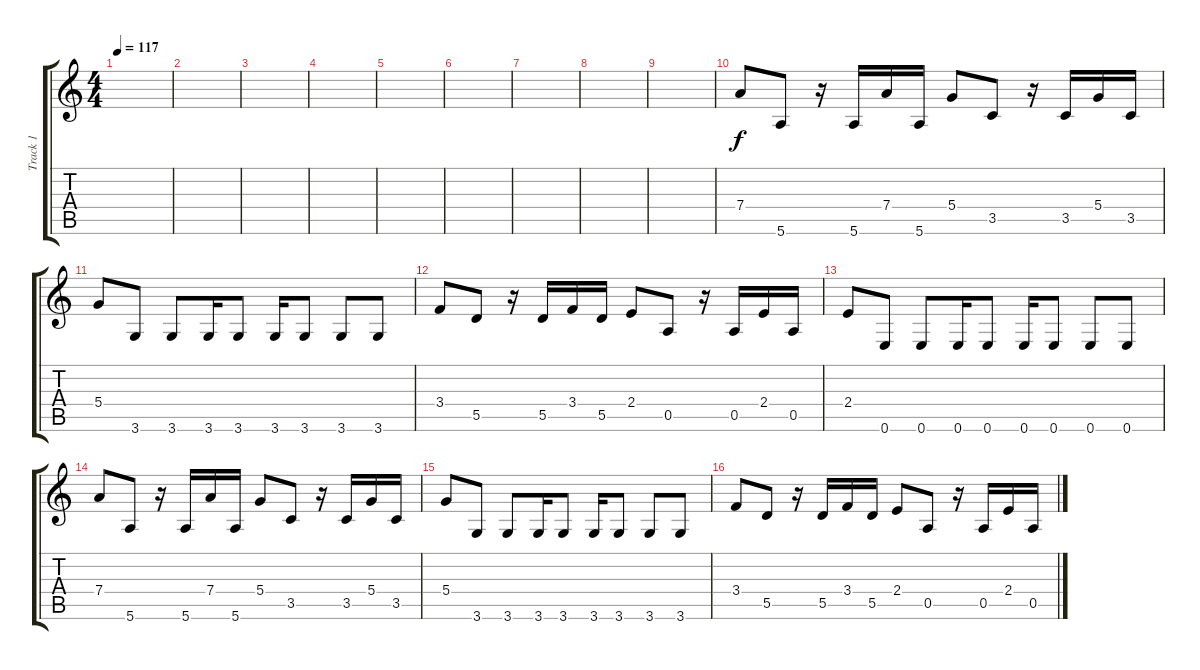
\track ("Track 1" "Track 1") {instrument distortionguitar}
\staff {score tabs}
\tuning (E4 B3 G3 D3 A2 E2) {hide}
\ts (4 4)
\tempo 117
\clef g2
\ks c
|
|
|
|
|
|
|
|
|
7.4.8 5.6.8 r.16 5.6.16 7.4.16 5.6.16 5.4.8 3.5.8 r.16 3.5.16 5.4.16 3.5.16 |
5.4.8 3.6.8 3.6.8 3.6.16 3.6.8 3.6.16 3.6.8 3.6.8 3.6.8 |
3.4.8 5.5.8 r.16 5.5.16 3.4.16 5.5.16 2.4.8 0.5.8 r.16 0.5.16 2.4.16 0.5.16 |
2.4.8 0.6.8 0.6.8 0.6.16 0.6.8 0.6.16 0.6.8 0.6.8 0.6.8 |
7.4.8 5.6.8 r.16 5.6.16 7.4.16 5.6.16 5.4.8 3.5.8 r.16 3.5.16 5.4.16 3.5.16 |
5.4.8 3.6.8 3.6.8 3.6.16 3.6.8 3.6.16 3.6.8 3.6.8 3.6.8 |
3.4.8 5.5.8 r.16 5.5.16 3.4.16 5.5.16 2.4.8 0.5.8 r.16 0.5.16 2.4.16 0.5.16
